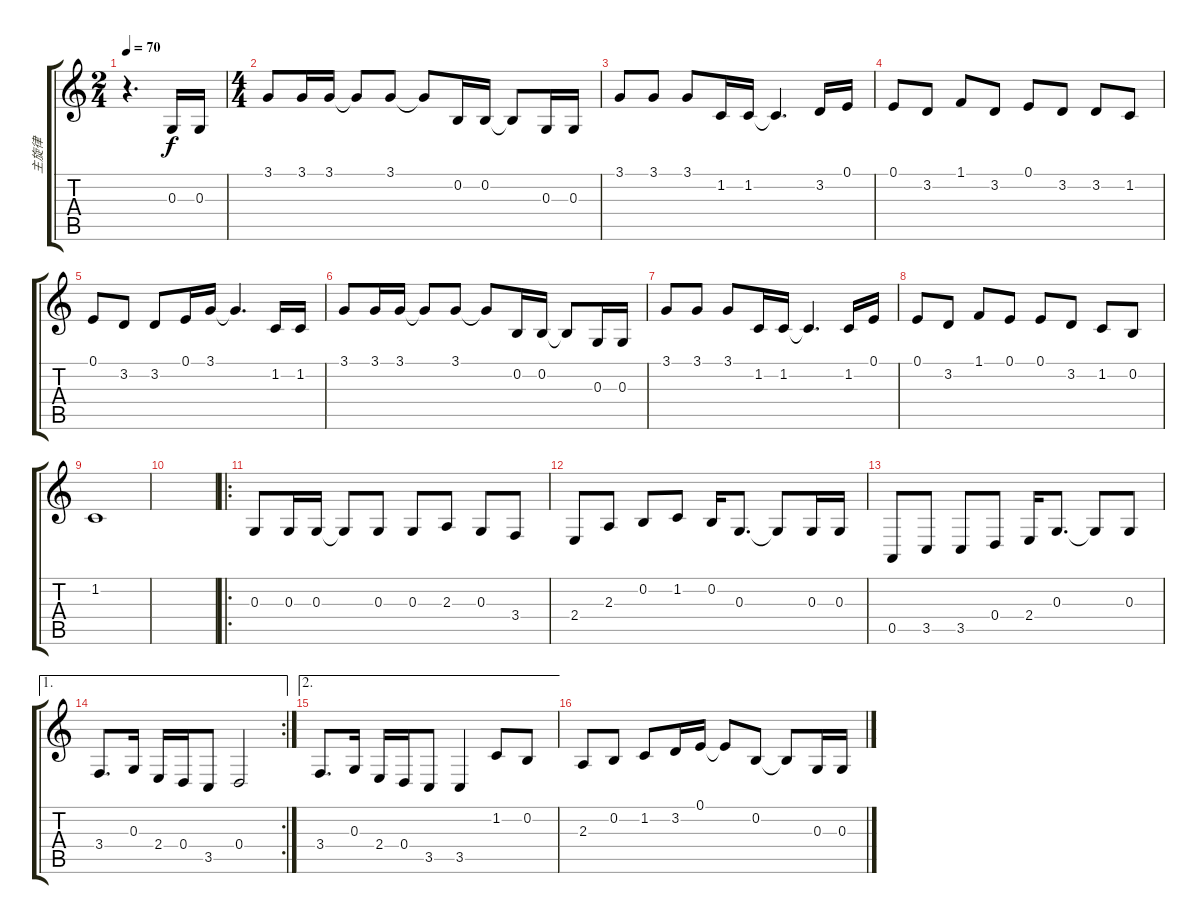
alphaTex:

\track ("主旋律" "主旋律") {instrument reedorgan}
\staff {score tabs}
\tuning (E4 B3 G3 D3 A2 E2) {hide}
\ts (2 4)
\tempo 70
\clef g2
\ks c
r.4{d dy f} 0.3.16 0.3.16 |
\ts (4 4)
3.1.8 3.1.16 3.1.16 3.1{t}.8 3.1.8 3.1{t}.8 0.2.16 0.2.16 0.2{t}.8 0.3.16 0.3.16 |
3.1.8 3.1.8 3.1.8 1.2.16 1.2.16 1.2{t}.4{d} 3.2.16 0.1.16 |
0.1.8 3.2.8 1.1.8 3.2.8 0.1.8 3.2.8 3.2.8 1.2.8 |
0.1.8 3.2.8 3.2.8 0.1.16 3.1.16 3.1{t}.4{d} 1.2.16 1.2.16 |
3.1.8 3.1.16 3.1.16 3.1{t}.8 3.1.8 3.1{t}.8 0.2.16 0.2.16 0.2{t}.8 0.3.16 0.3.16 |
3.1.8 3.1.8 3.1.8 1.2.16 1.2.16 1.2{t}.4{d} 1.2.16 0.1.16 |
0.1.8 3.2.8 1.1.8 0.1.8 0.1.8 3.2.8 1.2.8 0.2.8 |
1.2.1 |
|
\ro
0.3.8 0.3.16 0.3.16 0.3{t}.8 0.3.8 0.3.8 2.3.8 0.3.8 3.4.8 |
2.4.8 2.3.8 0.2.8 1.2.8 0.2.16 0.3.8{d} 0.3{t}.8 0.3.16 0.3.16 |
0.5.8 3.5.8 3.5.8 0.4.8 2.4.16 0.3.8{d} 0.3{t}.8 0.3.8 |
\ae 1
\rc 2
3.4.8{d} 0.3.16 2.4.16 0.4.16 3.5.8 0.4.2 |
\ae 2
3.4.8{d} 0.3.16 2.4.16 0.4.16 3.5.8 3.5.4 1.2.8 0.2.8 |
2.3.8 0.2.8 1.2.8 3.2.16 0.1.16 0.1{t}.8 0.2.8 0.2{t}.8 0.3.16 0.3.16
